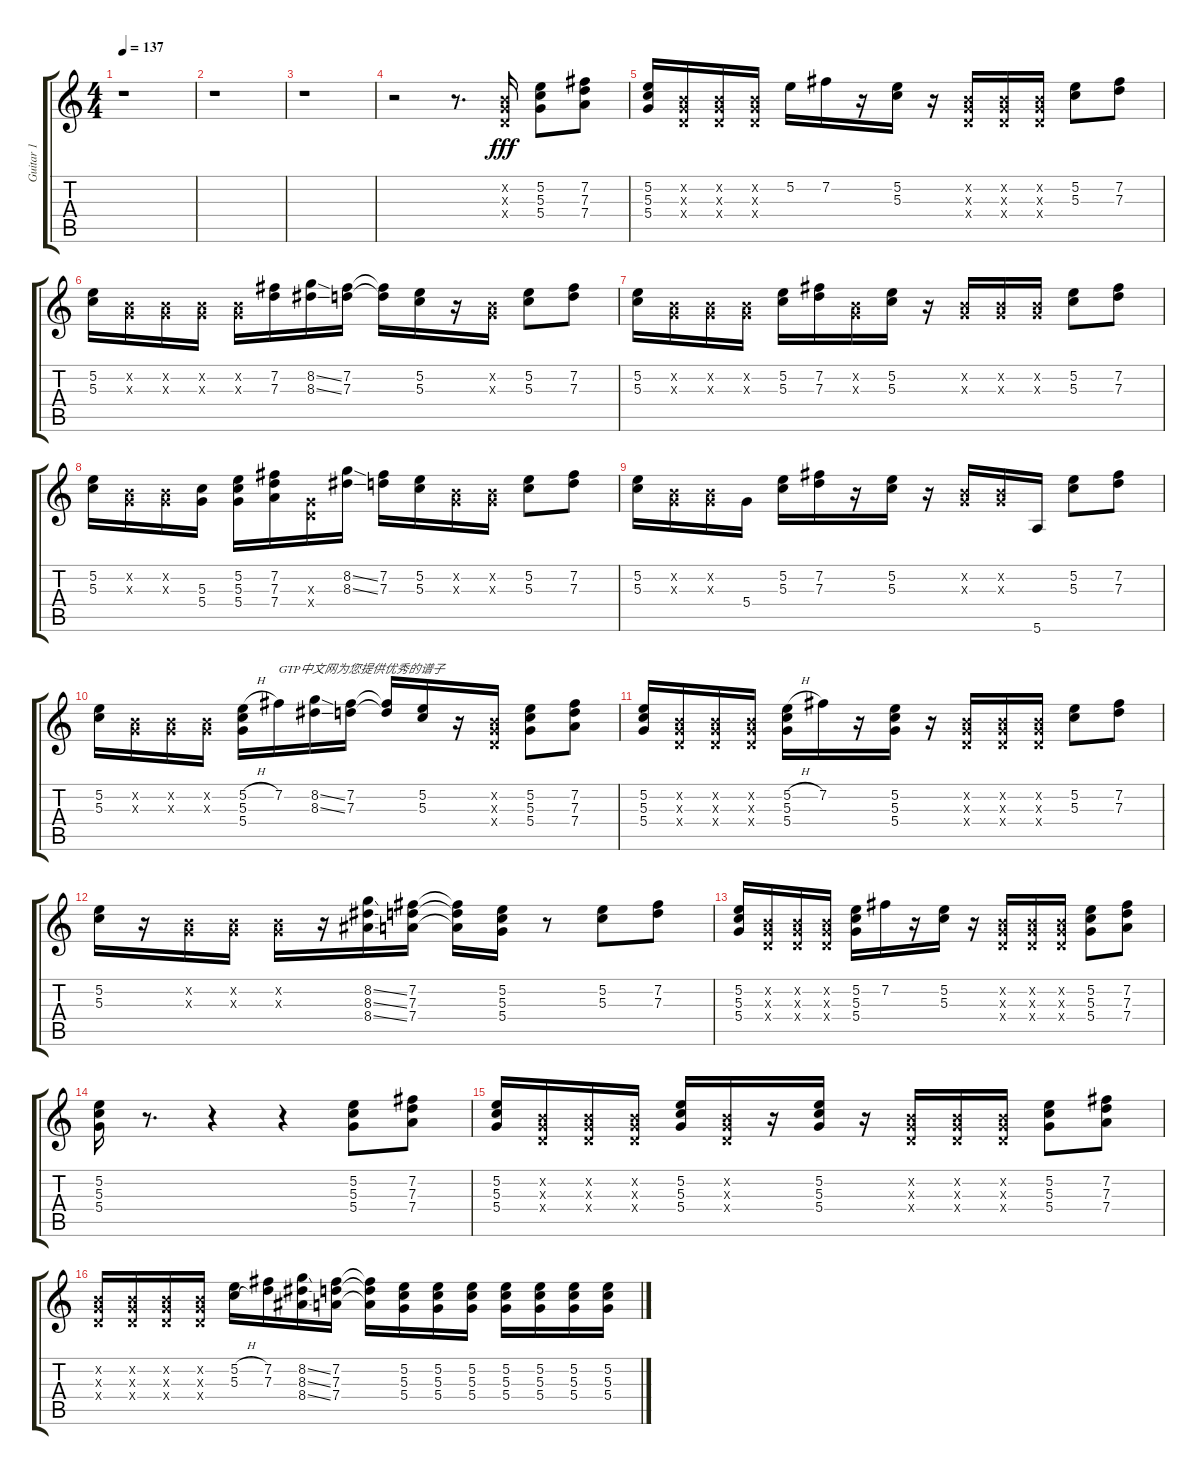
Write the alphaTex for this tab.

\track ("Guitar 1" "Guitar 1") {instrument electricguitarclean}
\staff {score tabs}
\tuning (E4 B3 G3 D3 A2 E2) {hide}
\ts (4 4)
\tempo 137
\clef g2
\ks c
r.1{dy fff instrument electricguitarclean} |
r.1 |
r.1 |
r.2 r.8{d} (0.2{x} 0.3{x} 0.4{x}).16 (5.2 5.3 5.4).8 (7.2 7.3 7.4).8 |
(5.2 5.3 5.4).16 (0.2{x} 0.3{x} 0.4{x}).16 (0.2{x} 0.3{x} 0.4{x}).16 (0.2{x} 0.3{x} 0.4{x}).16 5.2.16 7.2.16 r.16 (5.2 5.3).16 r.16 (0.2{x} 0.3{x} 0.4{x}).16 (0.2{x} 0.3{x} 0.4{x}).16 (0.2{x} 0.3{x} 0.4{x}).16 (5.2 5.3).8 (7.2 7.3).8 |
(5.2 5.3).16 (0.2{x} 0.3{x}).16 (0.2{x} 0.3{x}).16 (0.2{x} 0.3{x}).16 (0.2{x} 0.3{x}).16 (7.2 7.3).16 (8.2{ss} 8.3{ss}).16 (7.2 7.3).16 (7.2{t} 7.3{t}).16 (5.2 5.3).16 r.16 (0.2{x} 0.3{x}).16 (5.2 5.3).8 (7.2 7.3).8 |
(5.2 5.3).16 (0.2{x} 0.3{x}).16 (0.2{x} 0.3{x}).16 (0.2{x} 0.3{x}).16 (5.2 5.3).16 (7.2 7.3).16 (0.2{x} 0.3{x}).16 (5.2 5.3).16 r.16 (0.2{x} 0.3{x}).16 (0.2{x} 0.3{x}).16 (0.2{x} 0.3{x}).16 (5.2 5.3).8 (7.2 7.3).8 |
(5.2 5.3).16 (0.2{x} 0.3{x}).16 (0.2{x} 0.3{x}).16 (5.3 5.4).16 (5.2 5.3 5.4).16 (7.2 7.3 7.4).16 (0.3{x} 0.4{x}).16 (8.2{ss} 8.3{ss}).16 (7.2 7.3).16 (5.2 5.3).16 (0.2{x} 0.3{x}).16 (0.2{x} 0.3{x}).16 (5.2 5.3).8 (7.2 7.3).8 |
(5.2 5.3).16 (0.2{x} 0.3{x}).16 (0.2{x} 0.3{x}).16 5.4.16 (5.2 5.3).16 (7.2 7.3).16 r.16 (5.2 5.3).16 r.16 (0.2{x} 0.3{x}).16 (0.2{x} 0.3{x}).16 5.6.16 (5.2 5.3).8 (7.2 7.3).8 |
(5.2 5.3).16 (0.2{x} 0.3{x}).16 (0.2{x} 0.3{x}).16 (0.2{x} 0.3{x}).16 (5.2{h} 5.3 5.4).16 7.2.16{txt "GTP中文网为您提供优秀的谱子"} (8.2{ss} 8.3{ss}).16 (7.2 7.3).16 (7.2{t} 7.3{t}).16 (5.2 5.3).16 r.16 (0.2{x} 0.3{x} 0.4{x}).16 (5.2 5.3 5.4).8 (7.2 7.3 7.4).8 |
(5.2 5.3 5.4).16 (0.2{x} 0.3{x} 0.4{x}).16 (0.2{x} 0.3{x} 0.4{x}).16 (0.2{x} 0.3{x} 0.4{x}).16 (5.2{h} 5.3 5.4).16 7.2.16 r.16 (5.2 5.3 5.4).16 r.16 (0.2{x} 0.3{x} 0.4{x}).16 (0.2{x} 0.3{x} 0.4{x}).16 (0.2{x} 0.3{x} 0.4{x}).16 (5.2 5.3).8 (7.2 7.3).8 |
(5.2 5.3).16 r.16 (0.2{x} 0.3{x}).16 (0.2{x} 0.3{x}).16 (0.2{x} 0.3{x}).16 r.16 (8.2{ss} 8.3{ss} 8.4{ss}).16 (7.2 7.3 7.4).16 (7.2{t} 7.3{t} 7.4{t}).16 (5.2 5.3 5.4).16 r.8 (5.2 5.3).8 (7.2 7.3).8 |
(5.2 5.3 5.4).16 (0.2{x} 0.3{x} 0.4{x}).16 (0.2{x} 0.3{x} 0.4{x}).16 (0.2{x} 0.3{x} 0.4{x}).16 (5.2 5.3 5.4).16 7.2.16 r.16 (5.2 5.3).16 r.16 (0.2{x} 0.3{x} 0.4{x}).16 (0.2{x} 0.3{x} 0.4{x}).16 (0.2{x} 0.3{x} 0.4{x}).16 (5.2 5.3 5.4).8 (7.2 7.3 7.4).8 |
(5.2 5.3 5.4).16 r.8{d} r.4 r.4 (5.2 5.3 5.4).8 (7.2 7.3 7.4).8 |
(5.2 5.3 5.4).16 (0.2{x} 0.3{x} 0.4{x}).16 (0.2{x} 0.3{x} 0.4{x}).16 (0.2{x} 0.3{x} 0.4{x}).16 (5.2 5.3 5.4).16 (0.2{x} 0.3{x} 0.4{x}).16 r.16 (5.2 5.3 5.4).16 r.16 (0.2{x} 0.3{x} 0.4{x}).16 (0.2{x} 0.3{x} 0.4{x}).16 (0.2{x} 0.3{x} 0.4{x}).16 (5.2 5.3 5.4).8 (7.2 7.3 7.4).8 |
(0.2{x} 0.3{x} 0.4{x}).16 (0.2{x} 0.3{x} 0.4{x}).16 (0.2{x} 0.3{x} 0.4{x}).16 (0.2{x} 0.3{x} 0.4{x}).16 (5.2{h} 5.3{h}).16 (7.2 7.3).16 (8.2{ss} 8.3{ss} 8.4{ss}).16 (7.2 7.3 7.4).16 (7.2{t} 7.3{t} 7.4{t}).16 (5.2 5.3 5.4).16 (5.2 5.3 5.4).16 (5.2 5.3 5.4).16 (5.2 5.3 5.4).16 (5.2 5.3 5.4).16 (5.2 5.3 5.4).16 (5.2 5.3 5.4).16
